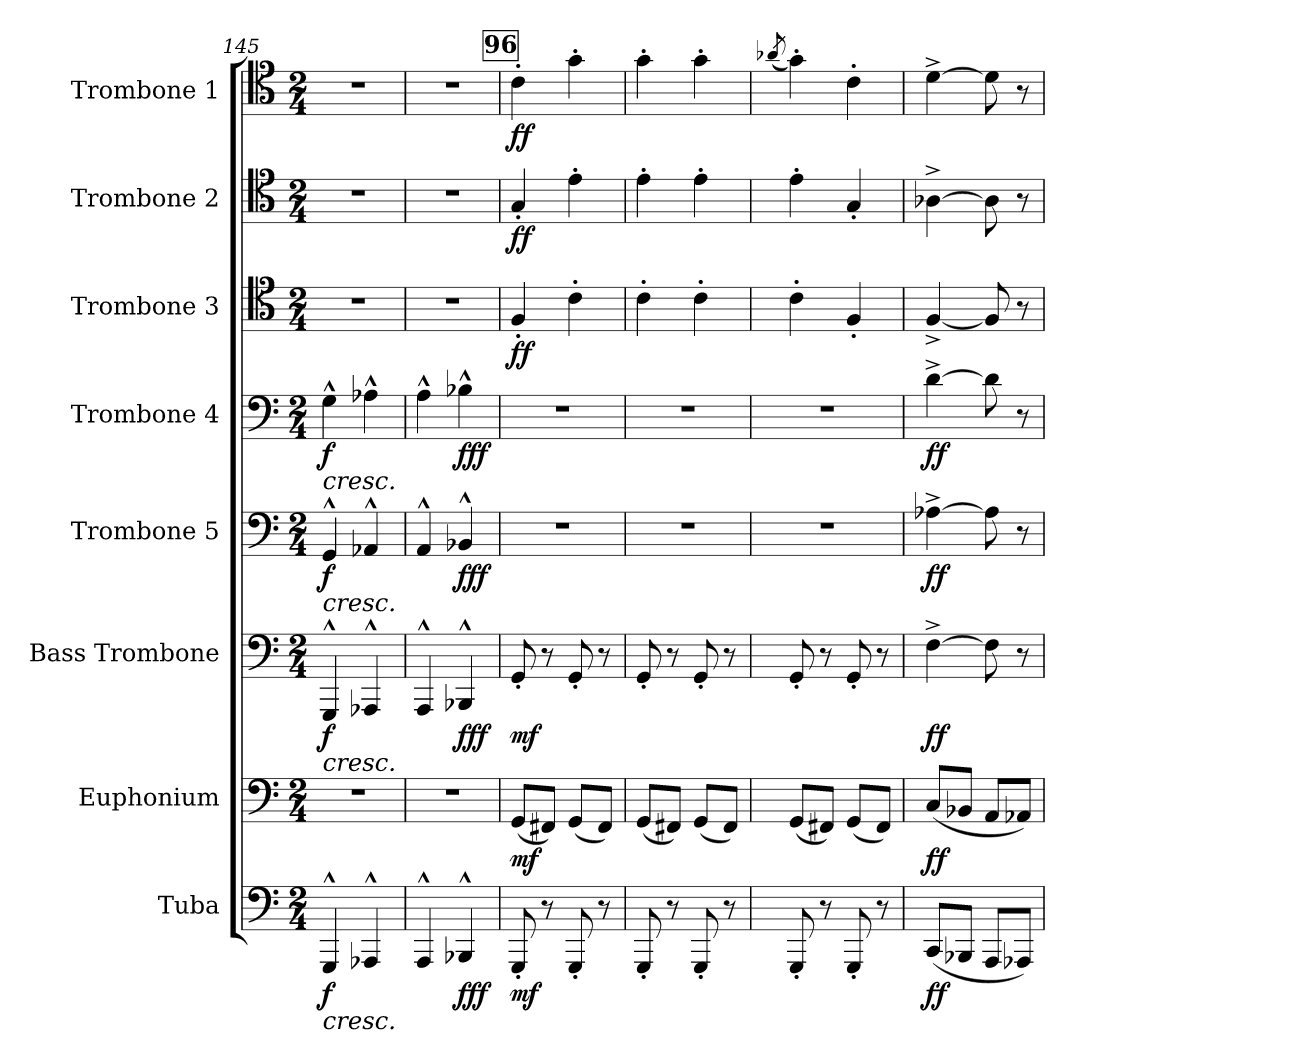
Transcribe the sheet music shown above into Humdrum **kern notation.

**kern	**dynam	**kern	**dynam	**kern	**dynam	**kern	**dynam	**kern	**dynam	**kern	**dynam	**kern	**dynam	**kern	**dynam
*part8	*part8	*part7	*part7	*part6	*part6	*part5	*part5	*part4	*part4	*part3	*part3	*part2	*part2	*part1	*part1
*staff8	*staff8	*staff7	*staff7	*staff6	*staff6	*staff5	*staff5	*staff4	*staff4	*staff3	*staff3	*staff2	*staff2	*staff1	*staff1
*I"Tuba	*	*I"Euphonium	*	*I"Bass Trombone	*	*I"Trombone 5	*	*I"Trombone 4	*	*I"Trombone 3	*	*I"Trombone 2	*	*I"Trombone 1	*
*I'Tba.	*	*I'Euph.	*	*I'B. Tbn.	*	*I'Tbn. 5	*	*I'Tbn. 4	*	*I'Tbn. 3	*	*I'Tbn. 2	*	*I'Tbn. 1	*
*clefF4	*	*clefF4	*	*clefF4	*	*clefF4	*	*clefF4	*	*clefC4	*	*clefC4	*	*clefC4	*
*k[]	*	*k[]	*	*k[]	*	*k[]	*	*k[]	*	*k[]	*	*k[]	*	*k[]	*
*M2/4	*	*M2/4	*	*M2/4	*	*M2/4	*	*M2/4	*	*M2/4	*	*M2/4	*	*M2/4	*
=145	=145	=145	=145	=145	=145	=145	=145	=145	=145	=145	=145	=145	=145	=145	=145
!	!LO:HP:b	!	!	!	!LO:HP:b	!	!LO:HP:b	!	!LO:HP:b	!	!	!	!	!	!
!	!LO:DY:n=1:b	!	!	!	!LO:DY:n=1:b	!	!LO:DY:n=1:b	!	!LO:DY:n=1:b	!	!	!	!	!	!
4GGG^^/	< f	2r	.	4GGG^^/	< f	4GG^^/	< f	4G^^\	< f	2r	.	2r	.	2r	.
4AAA-X^^/	.	.	.	4AAA-X^^/	.	4AA-X^^/	.	4A-X^^\	.	.	.	.	.	.	.
=146	=146	=146	=146	=146	=146	=146	=146	=146	=146	=146	=146	=146	=146	=146	=146
4AAA^^/	.	2r	.	4AAA^^/	.	4AA^^/	.	4A^^\	.	2r	.	2r	.	2r	.
!	!LO:DY:b	!	!	!	!LO:DY:b	!	!LO:DY:b	!	!LO:DY:b	!	!	!	!	!	!
4BBB-X^^/	fff	.	.	4BBB-X^^/	fff	4BB-X^^/	fff	4B-X^^\	fff	.	.	.	.	.	.
.	[	.	.	.	[	.	[	.	[	.	.	.	.	.	.
!!LO:REH:place=s1:a:B:fs=14:t=96
=147	=147	=147	=147	=147	=147	=147	=147	=147	=147	=147	=147	=147	=147	=147	=147
!	!LO:DY:b	!	!LO:DY:b	!	!LO:DY:b	!	!	!	!	!	!LO:DY:b	!	!LO:DY:b	!	!LO:DY:b
8GGG'/	mf	(<8GG/L	mf	8GG'/	mf	2r	.	2r	.	4F'/	ff	4G'/	ff	4c'\	ff
8r	.	8FF#X/J)	.	8r	.	.	.	.	.	.	.	.	.	.	.
8GGG'/	.	(<8GG/L	.	8GG'/	.	.	.	.	.	4c'\	.	4e'\	.	4g'\	.
8r	.	8FF#/J)	.	8r	.	.	.	.	.	.	.	.	.	.	.
=148	=148	=148	=148	=148	=148	=148	=148	=148	=148	=148	=148	=148	=148	=148	=148
8GGG'/	.	(<8GG/L	.	8GG'/	.	2r	.	2r	.	4c'\	.	4e'\	.	4g'\	.
8r	.	8FF#X/J)	.	8r	.	.	.	.	.	.	.	.	.	.	.
8GGG'/	.	(<8GG/L	.	8GG'/	.	.	.	.	.	4c'\	.	4e'\	.	4g'\	.
8r	.	8FF#/J)	.	8r	.	.	.	.	.	.	.	.	.	.	.
=149	=149	=149	=149	=149	=149	=149	=149	=149	=149	=149	=149	=149	=149	=149	=149
.	.	.	.	.	.	.	.	.	.	.	.	.	.	(<8qa-X/	.
8GGG'/	.	(<8GG/L	.	8GG'/	.	2r	.	2r	.	4c'\	.	4e'\	.	4g'\)	.
8r	.	8FF#X/J)	.	8r	.	.	.	.	.	.	.	.	.	.	.
8GGG'/	.	(<8GG/L	.	8GG'/	.	.	.	.	.	4F'/	.	4G'/	.	4c'\	.
8r	.	8FF#/J)	.	8r	.	.	.	.	.	.	.	.	.	.	.
!!LO:PB:g=z
=150	=150	=150	=150	=150	=150	=150	=150	=150	=150	=150	=150	=150	=150	=150	=150
!	!LO:DY:b	!	!LO:DY:b	!	!LO:DY:b	!	!LO:DY:b	!	!LO:DY:b	!	!	!	!	!	!
(<8CC/L	ff	(<8C/L	ff	[4F^\	ff	[4A-X^\	ff	[4d^\	ff	[4F^/	.	[4A-X^\	.	[4d^\	.
8BBB-X/J	.	8BB-X/J	.	.	.	.	.	.	.	.	.	.	.	.	.
8AAA/L	.	8AA/L	.	8F\]	.	8A-\]	.	8d\]	.	8F/]	.	8A-\]	.	8d\]	.
8AAA-X/J)	.	8AA-X/J)	.	8r	.	8r	.	8r	.	8r	.	8r	.	8r	.
=	=	=	=	=	=	=	=	=	=	=	=	=	=	=	=
*-	*-	*-	*-	*-	*-	*-	*-	*-	*-	*-	*-	*-	*-	*-	*-
